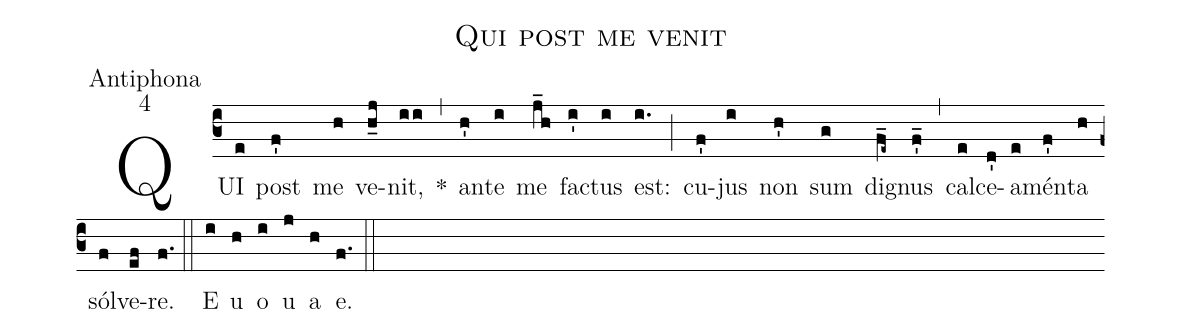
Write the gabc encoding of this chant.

name:Qui post me venit;
office-part:Antiphona;
mode:4;
%%
(c3) QUI(e) post(f') me(h) ve(h_j)nit,(ii) *(,) an(h')te(i) me(j_h) fa(i')ctus(i) est:(i.) (;) cu(f')jus(i) non(h') sum(g) di(f_e~)gnus(f'_) (,) cal(e)ce(d')a(e)mén(f')ta(h) sól(f)ve(ef)re.(f.) (::) E(i) u(h) o(i) u(j) a(h) e.(f.) (::)
